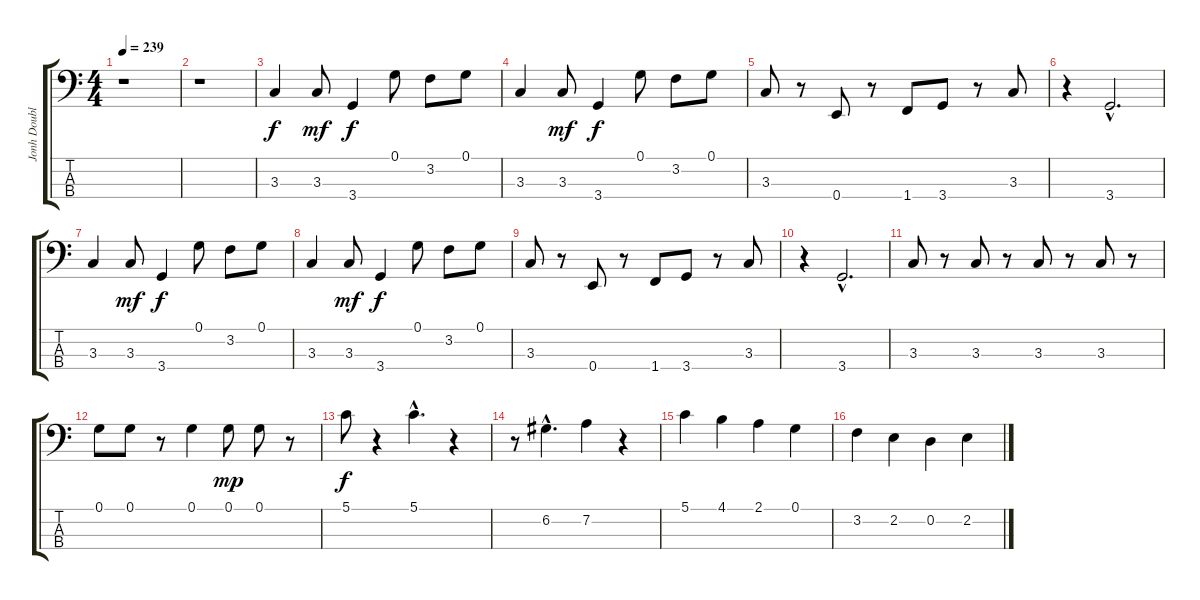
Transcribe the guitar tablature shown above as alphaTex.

\track ("Jonh Double bass" "Jonh Doubl") {instrument acousticbass}
\staff {score tabs}
\tuning (G2 D2 A1 E1) {hide}
\ts (4 4)
\tempo 239
\clef f4
\ks c
r.1{dy f instrument acousticbass} |
r.1 |
3.3.4 3.3.8{dy mf} 3.4.4{dy f} 0.1.8 3.2.8 0.1.8 |
3.3.4 3.3.8{dy mf} 3.4.4{dy f} 0.1.8 3.2.8 0.1.8 |
3.3.8 r.8 0.4.8 r.8 1.4.8 3.4.8 r.8 3.3.8 |
r.4 3.4{hac}.2{d} |
3.3.4 3.3.8{dy mf} 3.4.4{dy f} 0.1.8 3.2.8 0.1.8 |
3.3.4 3.3.8{dy mf} 3.4.4{dy f} 0.1.8 3.2.8 0.1.8 |
3.3.8 r.8 0.4.8 r.8 1.4.8 3.4.8 r.8 3.3.8 |
r.4 3.4{hac}.2{d} |
3.3.8 r.8 3.3.8 r.8 3.3.8 r.8 3.3.8 r.8 |
0.1.8 0.1.8 r.8 0.1.4 0.1.8{dy mp} 0.1.8 r.8 |
5.1.8{dy f} r.4 5.1{hac}.4{d} r.4 |
r.8 6.2{hac}.4{d} 7.2.4 r.4 |
5.1.4 4.1.4 2.1.4 0.1.4 |
3.2.4 2.2.4 0.2.4 2.2.4
